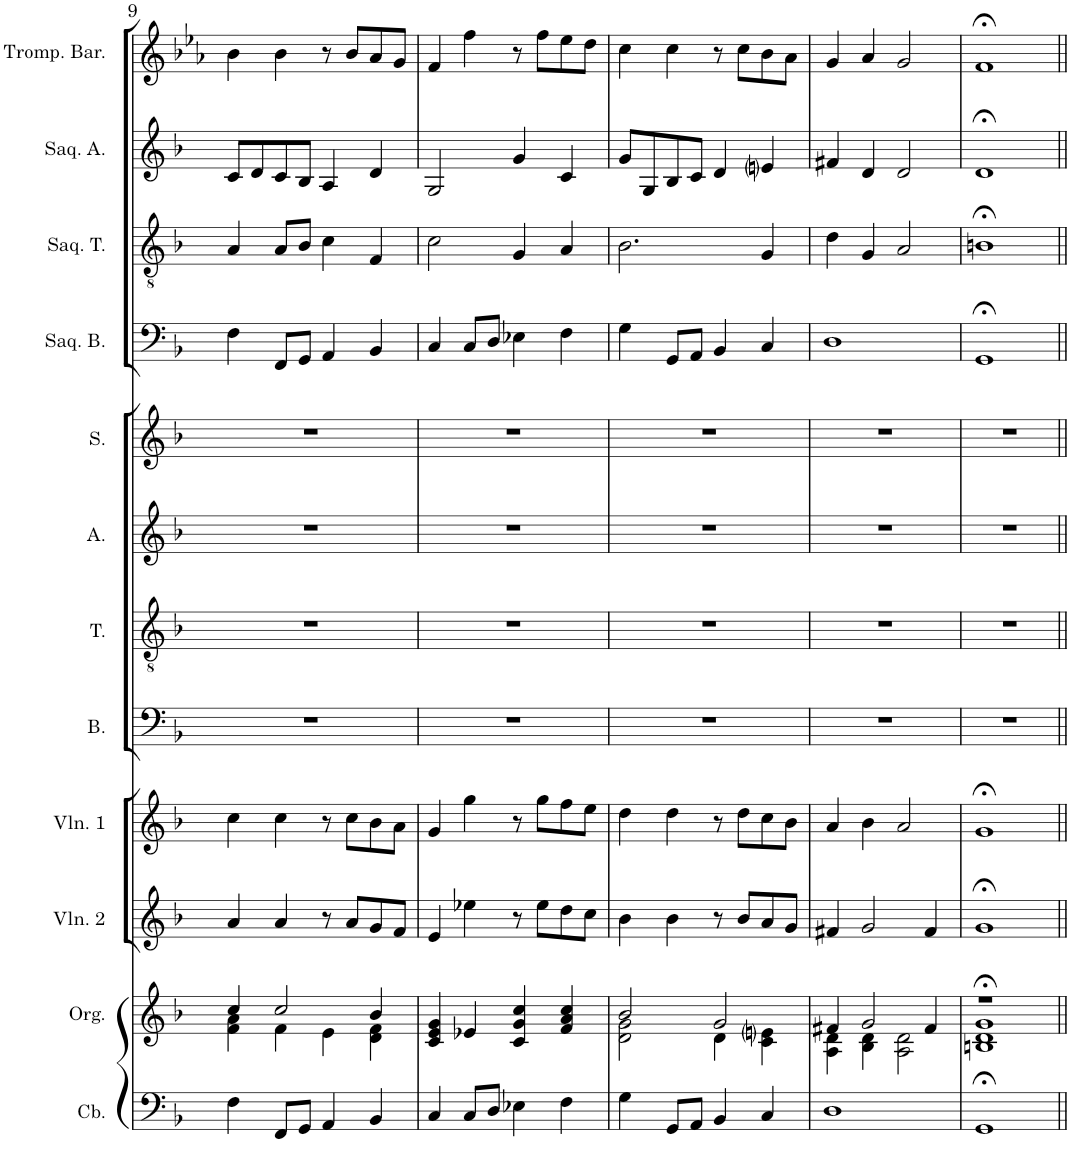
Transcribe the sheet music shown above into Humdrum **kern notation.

**kern	**kern	**kern	**kern	**kern	**kern	**kern	**kern	**kern	**kern	**kern	**kern
*part12	*part11	*part10	*part9	*part8	*part7	*part6	*part5	*part4	*part3	*part2	*part1
*staff12	*staff11	*staff10	*staff9	*staff8	*staff7	*staff6	*staff5	*staff4	*staff3	*staff2	*staff1
*I"Contrebasse	*I"Orgue	*I"Violon 2	*I"Violon 1	*I"Basse	*I"Ténor	*I"Alto	*I"Soprano	*I"Saqueboute Basse	*I"Saqueboute Ténor	*I"Saqueboute Alto	*I"Trompette Baroque en ré
*I'Cb.	*I'Org.	*I'Vln. 2	*I'Vln. 1	*I'B.	*I'T.	*I'A.	*I'S.	*I'Saq. B.	*I'Saq. T.	*I'Saq. A.	*I'Tromp. Bar.
!!LO:PB:g=z
*clefF4	*clefG2	*clefG2	*clefG2	*clefF4	*clefGv2	*clefG2	*clefG2	*clefF4	*clefGv2	*clefG2	*clefG2
*Trd7c12	*	*	*	*	*	*	*	*	*	*	*Trd-1c-2
*k[b-]	*k[b-]	*k[b-]	*k[b-]	*k[b-]	*k[b-]	*k[b-]	*k[b-]	*k[b-]	*k[b-]	*k[b-]	*k[b-e-a-]
*M2/2	*M2/2	*M2/2	*M2/2	*M2/2	*M2/2	*M2/2	*M2/2	*M2/2	*M2/2	*M2/2	*M2/2
*met(c|)	*met(c|)	*met(c|)	*met(c|)	*met(c|)	*met(c|)	*met(c|)	*met(c|)	*met(c|)	*met(c|)	*met(c|)	*met(c|)
=9	=9	=9	=9	=9	=9	=9	=9	=9	=9	=9	=9
*	*^	*	*	*	*	*	*	*	*	*	*
4F\	4cc/	4f\ 4a\	4a/	4cc\	1r	1r	1r	1r	4F\	4A/	8c/L	4b-\
.	.	.	.	.	.	.	.	.	.	.	8d/	.
8FF/L	2cc/	4f\	4a/	4cc\	.	.	.	.	8FF/L	8A/L	8c/	4b-\
8GG/J	.	.	.	.	.	.	.	.	8GG/J	8B-/J	8B-/J	.
4AA/	.	4e\	8r	8r	.	.	.	.	4AA/	4c\	4A/	8r
.	.	.	8a/L	8cc\L	.	.	.	.	.	.	.	8b-/L
4BB-/	4b-/	4d\ 4f\	8g/	8b-\	.	.	.	.	4BB-/	4F/	4d/	8a-/
.	.	.	8f/J	8a\J	.	.	.	.	.	.	.	8g/J
*	*v	*v	*	*	*	*	*	*	*	*	*	*
=10	=10	=10	=10	=10	=10	=10	=10	=10	=10	=10	=10
4C/	4c/ 4e/ 4g/	4e/	4g/	1r	1r	1r	1r	4C/	2c\	2G/	4f/
8C/L	4e-X/	4ee-X\	4gg\	.	.	.	.	8C/L	.	.	4ff\
8D/J	.	.	.	.	.	.	.	8D/J	.	.	.
4E-X\	4c/ 4g/ 4cc/	8r	8r	.	.	.	.	4E-X\	4G/	4g/	8r
.	.	8ee-\L	8gg\L	.	.	.	.	.	.	.	8ff\L
4F\	4f/ 4a/ 4cc/	8dd\	8ff\	.	.	.	.	4F\	4A/	4c/	8ee-\
.	.	8cc\J	8ee\J	.	.	.	.	.	.	.	8dd\J
=11	=11	=11	=11	=11	=11	=11	=11	=11	=11	=11	=11
*	*^	*	*	*	*	*	*	*	*	*	*
4G\	2b-/	2d\ 2g\	4b-\	4dd\	1r	1r	1r	1r	4G\	2.B-\	8g/L	4cc\
.	.	.	.	.	.	.	.	.	.	.	8G/	.
8GG/L	.	.	4b-\	4dd\	.	.	.	.	8GG/L	.	8B-/	4cc\
8AA/J	.	.	.	.	.	.	.	.	8AA/J	.	8c/J	.
4BB-/	2g/	4d\	8r	8r	.	.	.	.	4BB-/	.	4d/	8r
.	.	.	8b-/L	8dd\L	.	.	.	.	.	.	.	8cc\L
4C/	.	4c\ 4eni\	8a/	8cc\	.	.	.	.	4C/	4G/	4eni/	8b-\
.	.	.	8g/J	8b-\J	.	.	.	.	.	.	.	8a-\J
=12	=12	=12	=12	=12	=12	=12	=12	=12	=12	=12	=12	=12
1D	4f#X/	4A\ 4d\	4f#X/	4a/	1r	1r	1r	1r	1D	4d\	4f#X/	4g/
.	2g/	4B-\ 4d\	2g/	4b-\	.	.	.	.	.	4G/	4d/	4a-/
.	.	2A\ 2d\	.	2a/	.	.	.	.	.	2A/	2d/	2g/
.	4f#/	.	4f#/	.	.	.	.	.	.	.	.	.
=13	=13	=13	=13	=13	=13	=13	=13	=13	=13	=13	=13	=13
1GG;<	1r;<	1Bn 1d 1g	1g;<	1g;<	1r	1r	1r	1r	1GG;<	1Bn;<	1d;<	1f;<
*	*v	*v	*	*	*	*	*	*	*	*	*	*
=||	=||	=||	=||	=||	=||	=||	=||	=||	=||	=||	=||
*-	*-	*-	*-	*-	*-	*-	*-	*-	*-	*-	*-
